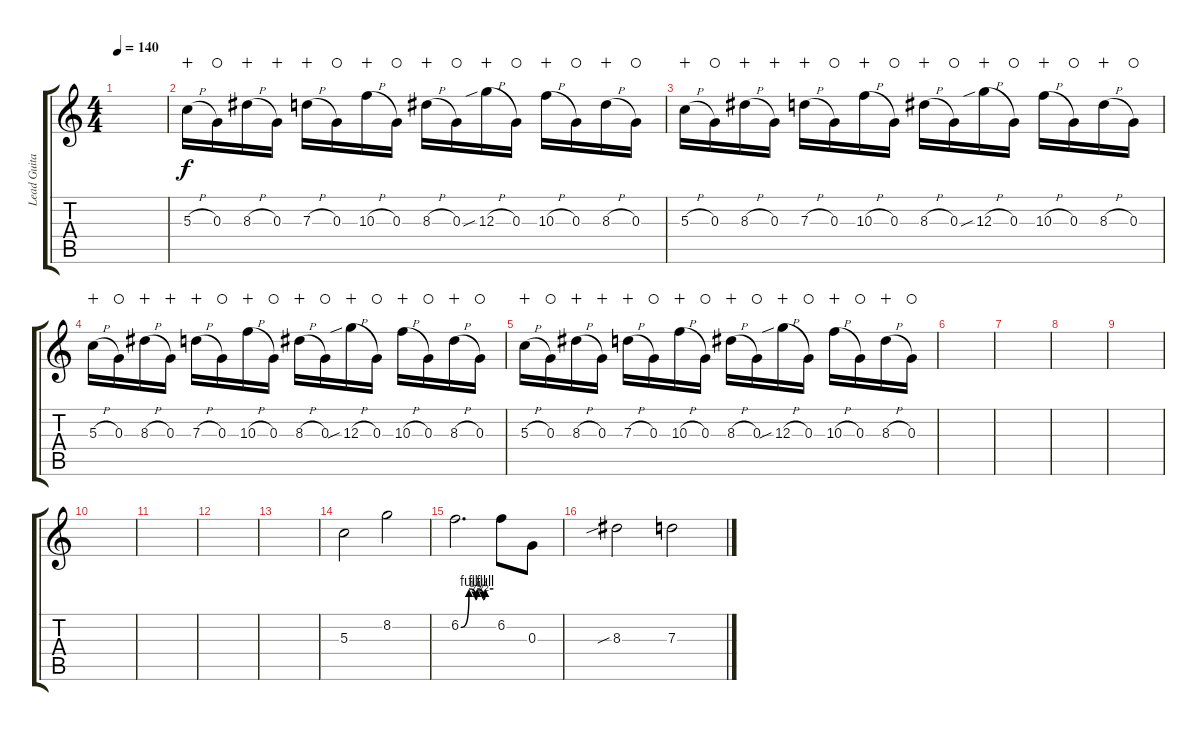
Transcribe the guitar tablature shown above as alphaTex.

\track ("Lead Guitar 2" "Lead Guita") {instrument distortionguitar}
\staff {score tabs}
\tuning (E4 B3 G3 D3 A2 E2) {hide}
\ts (4 4)
\tempo 140
\clef g2
\ks c
|
5.3{h}.16{volume 13 wahc} 0.3.16{waho} 8.3{h}.16{wahc} 0.3.16{wahc} 7.3{h}.16{wahc} 0.3.16{waho} 10.3{h}.16{wahc} 0.3.16{waho} 8.3{h}.16{wahc} 0.3.16{waho} 12.3{sib h}.16{wahc} 0.3.16{waho} 10.3{h}.16{wahc} 0.3.16{waho} 8.3{h}.16{wahc} 0.3.16{waho} |
5.3{h}.16{wahc} 0.3.16{waho} 8.3{h}.16{wahc} 0.3.16{wahc} 7.3{h}.16{wahc} 0.3.16{waho} 10.3{h}.16{wahc} 0.3.16{waho} 8.3{h}.16{wahc} 0.3.16{waho} 12.3{sib h}.16{wahc} 0.3.16{waho} 10.3{h}.16{wahc} 0.3.16{waho} 8.3{h}.16{wahc} 0.3.16{waho} |
5.3{h}.16{wahc} 0.3.16{waho} 8.3{h}.16{wahc} 0.3.16{wahc} 7.3{h}.16{wahc} 0.3.16{waho} 10.3{h}.16{wahc} 0.3.16{waho} 8.3{h}.16{wahc} 0.3.16{waho} 12.3{sib h}.16{wahc} 0.3.16{waho} 10.3{h}.16{wahc} 0.3.16{waho} 8.3{h}.16{wahc} 0.3.16{waho} |
5.3{h}.16{wahc} 0.3.16{waho} 8.3{h}.16{wahc} 0.3.16{wahc} 7.3{h}.16{wahc} 0.3.16{waho} 10.3{h}.16{wahc} 0.3.16{waho} 8.3{h}.16{wahc} 0.3.16{waho} 12.3{sib h}.16{wahc} 0.3.16{waho} 10.3{h}.16{wahc} 0.3.16{waho} 8.3{h}.16{wahc} 0.3.16{waho} |
|
|
|
|
|
|
|
|
5.3.2{volume 15} 8.2.2 |
6.2{be (custom 0 0 15 4 27 2 30 4 41 2 45 4 60 4)}.2{d} 6.2.8 0.3.8 |
8.3{sib}.2 7.3.2
